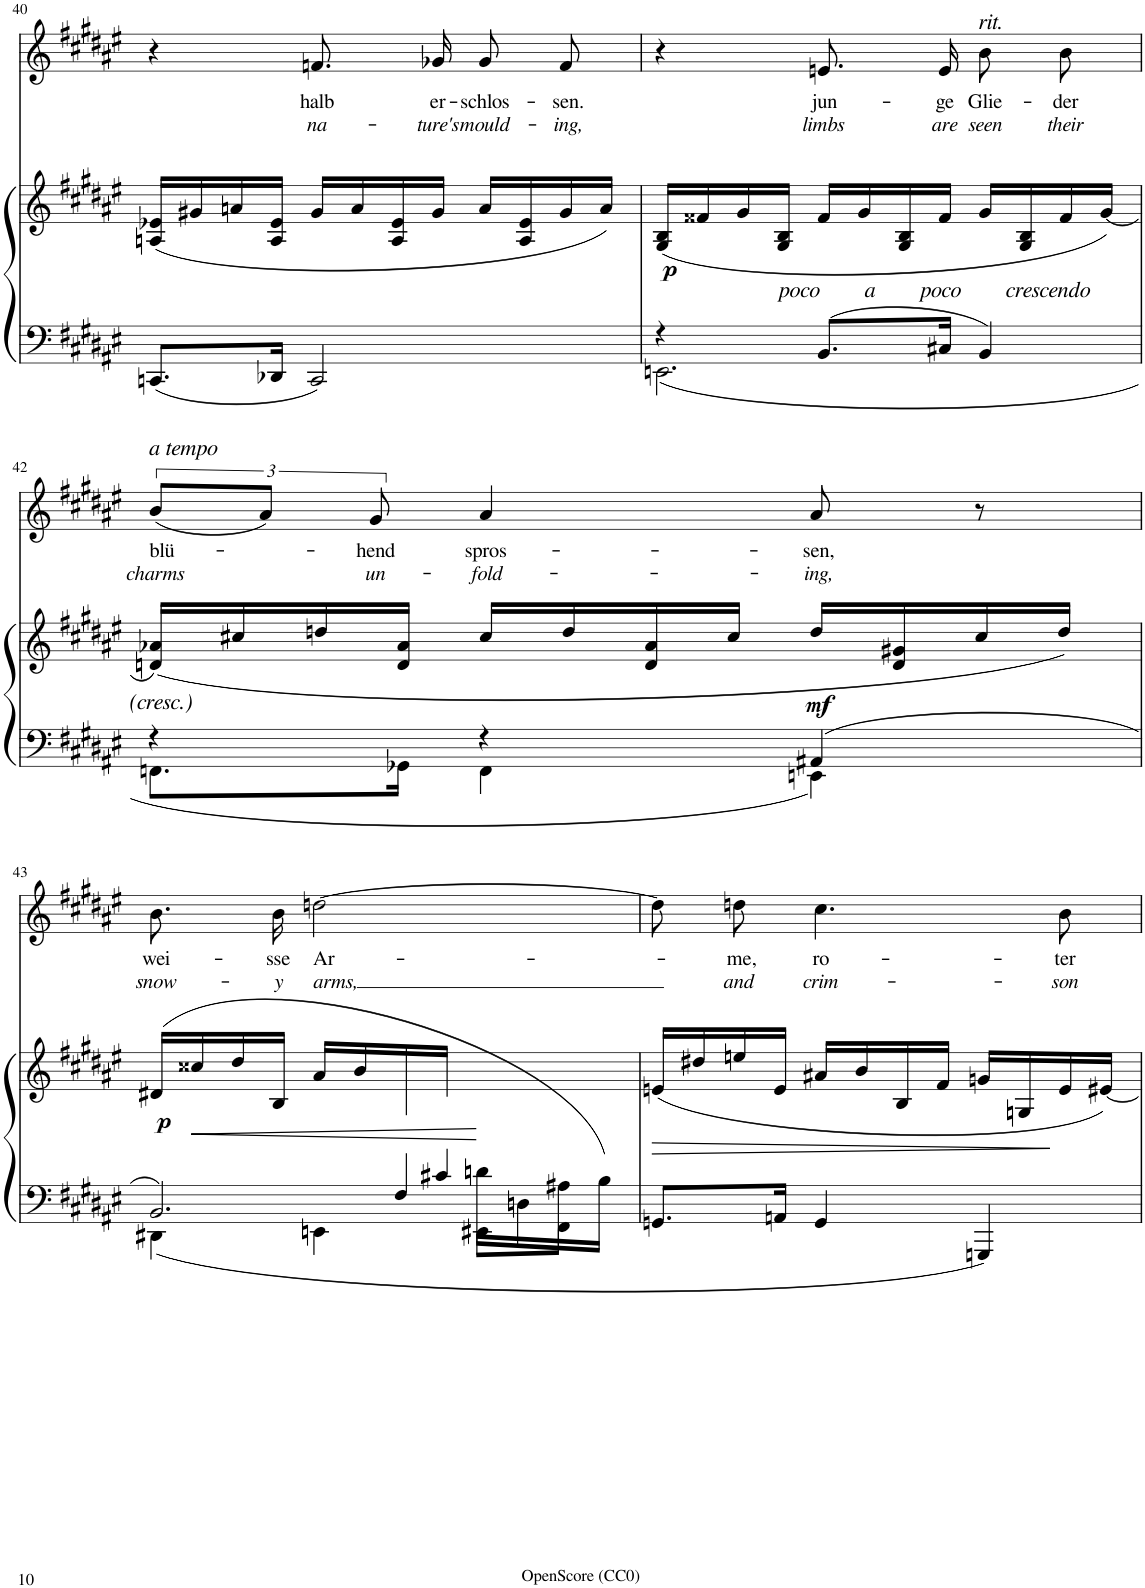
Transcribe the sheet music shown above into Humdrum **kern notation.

**kern	**kern	**dynam	**kern	**text	**text
*part2	*part2	*part2	*part1	*part1	*part1
*staff3	*staff2	*staff2/3	*staff1	*staff1	*staff1
!!LO:PB:g=z
*clefF4	*clefG2	*	*clefG2	*	*
*k[f#c#g#d#a#e#]	*k[f#c#g#d#a#e#]	*	*k[f#c#g#d#a#e#]	*	*
*M3/4	*M3/4	*	*M3/4	*	*
=40	=40	=40	=40	=40	=40
8.CCn/L	(16An/ 16e-X/LL	.	4r	.	.
.	16g#X/	.	.	.	.
.	16an/	.	.	.	.
16DD-X/Jk	16A/ 16e-/JJ	.	.	.	.
!	!	!	!	!LO:LY:b	!LO:LY:b
2CC/	16g#/LL	.	8.fn/	halb	na-
.	16a/	.	.	.	.
.	16A/ 16e-/	.	.	.	.
!	!	!	!	!LO:LY:b	!LO:LY:b
.	16g#/JJ	.	16g-X/	er-	-ture's
!	!	!	!	!LO:LY:b	!LO:LY:b
.	16a/LL	.	8g-/	-schlos-	mould-
.	16A/ 16e-/	.	.	.	.
!	!	!	!	!LO:LY:b	!LO:LY:b
.	16g#/	.	8f/	-sen.	-ing,
.	16a/JJ)	.	.	.	.
=41	=41	=41	=41	=41	=41
*^	*	*	*	*	*
!	!	!	!LO:DY:b	!	!	!
4r	2.EEn\	(16G#/ 16B/LL	p	4r	.	.
.	.	16f##X/	.	.	.	.
.	.	16g#/	.	.	.	.
!	!	!LO:TX:b:i:t=poco        a        poco        crescendo	!	!	!	!
.	.	16G#/ 16B/JJ	.	.	.	.
!	!	!	!	!	!LO:LY:b	!LO:LY:b
8.BB/L	.	16f##/LL	.	8.en/	jun-	limbs
.	.	16g#/	.	.	.	.
.	.	16G#/ 16B/	.	.	.	.
!	!	!	!	!	!LO:LY:b	!LO:LY:b
16C#X/Jk	.	16f##/JJ	.	16e/	-ge	are
!	!	!	!	!LO:TX:a:i:t=rit.	!	!
!	!	!	!	!	!LO:LY:b	!LO:LY:b
4BB/	.	16g#/LL	.	8b\	Glie-	seen
.	.	16G#/ 16B/	.	.	.	.
!	!	!	!	!	!LO:LY:b	!LO:LY:b
.	.	16f##/	.	8b\	-der	their
.	.	(16g#/JJ)	.	.	.	.
!!LO:LB:g=z
=42	=42	=42	=42	=42	=42	=42
!	!	!	!	!LO:TX:a:i:t=a tempo	!	!
!	!	!	!	!	!LO:LY:b	!LO:LY:b
4r	8.FFn\L	(16dn/ 16a-X/LL)	.	(12b/L	blü-	charms
.	.	16cc#X/	.	.	.	.
.	.	.	.	12a#/J)	.	.
.	.	16ddn/	.	.	.	.
!	!	!	!	!	!LO:LY:b	!LO:LY:b
.	.	.	.	12g#/	-hend	un-
.	16GG-X\Jk	16d/ 16a-/JJ	.	.	.	.
!	!	!	!	!	!LO:LY:b	!LO:LY:b
4r	4FF\	16cc#/LL	.	4a#/	spros-	-fold-
.	.	16dd/	.	.	.	.
.	.	16d/ 16a-/	.	.	.	.
.	.	16cc#/JJ	.	.	.	.
!	!	!	!LO:DY:b	!	!LO:LY:b	!LO:LY:b
4AA#X/	4EEn\	16dd/LL	mf	8a#/	-sen,	-ing,
.	.	16d/ 16g#X/	.	.	.	.
.	.	16cc#/	.	8r	.	.
.	.	16dd/JJ)	.	.	.	.
!!LO:LB:g=z
=43	=43	=43	=43	=43	=43	=43
*^	*^	*	*	*	*	*
!	!	!	!	!	!LO:DY:b	!	!LO:LY:b	!LO:LY:b
2ryy	2.BB/	4DD#X\	4ryy	(16d#X/LL	p	8.b\	wei-	snow-
!	!	!	!	!	!LO:HP:b	!	!	!
.	.	.	.	16cc##X/	<	.	.	.
.	.	.	.	16dd#/	.	.	.	.
!	!	!	!	!	!	!	!LO:LY:b	!LO:LY:b
.	.	.	.	16B/JJ	.	16b\	-sse	-y
!	!	!	!	!	!	!	!LO:LY:b	!LO:LY:b
.	.	4EEn\	8ryy	16a#/LL	.	[2ddn\	Ar-	arms,
.	.	.	.	16b/	.	.	.	.
.	.	.	16F#/LL	16F#/	.	.	.	.
.	.	.	16c#X/JJ	16c#X/JJ	.	.	.	.
16dn\LL	.	8EE#X\L	4ryy	4ryy	[	.	.	.
16Dn\	.	.	.	.	.	.	.	.
16A#X\	.	8FF#\J	.	.	.	.	.	.
16B\JJ)	.	.	.	.	.	.	.	.
*v	*v	*v	*v	*	*	*	*	*
=44	=44	=44	=44	=44	=44
!	!	!LO:HP:b	!	!	!
8.GGn/L	(16en/LL	>	8dd\]	.	.
.	16dd#X/	.	.	.	.
!	!	!	!	!LO:LY:b	!LO:LY:b
.	16een/	.	8ddn\	-me,	and
16AAn/Jk	16e/JJ	.	.	.	.
!	!	!	!	!LO:LY:b	!LO:LY:b
4GG/	16a#X/LL	.	4.cc#\	ro-	crim-
.	16b/	.	.	.	.
.	16B/	.	.	.	.
.	16f#/JJ	.	.	.	.
4GGGn/	16gn/LL	.	.	.	.
.	16Gn/	.	.	.	.
!	!	!	!	!LO:LY:b	!LO:LY:b
.	16e/	]	8b\	-ter	-son
.	[16e#X/JJ)	.	.	.	.
=	=	=	=	=	=
*-	*-	*-	*-	*-	*-
